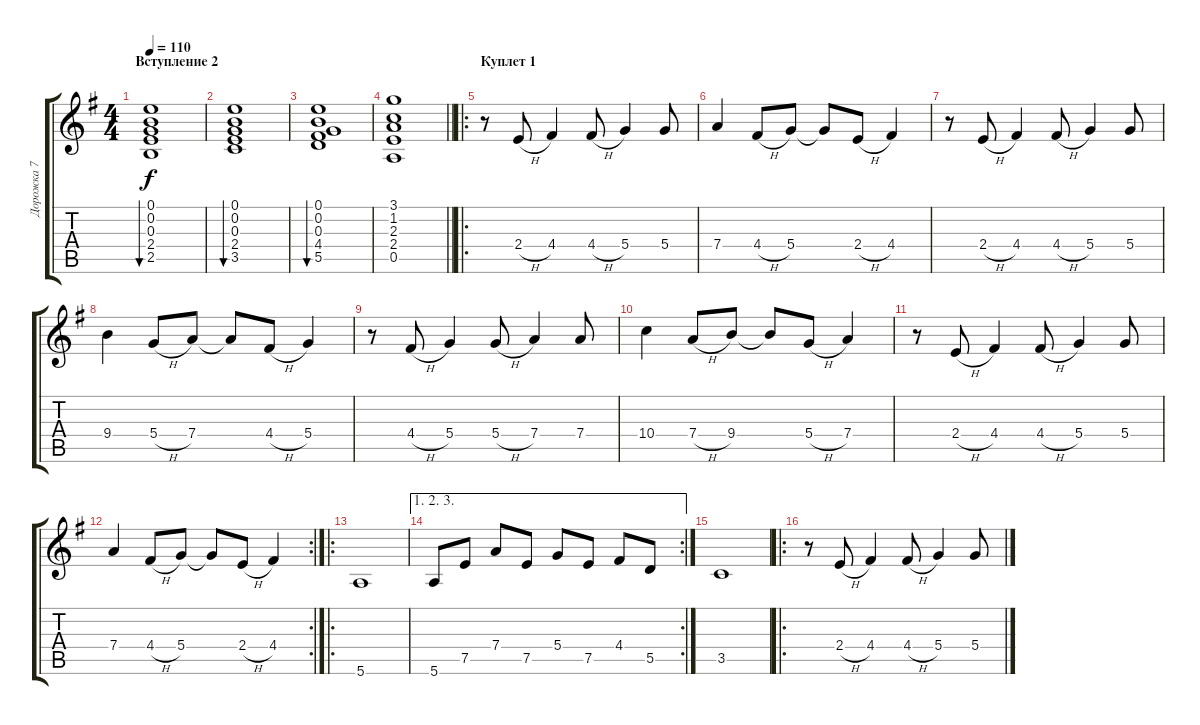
\track ("Дорожка 7" "Дорожка 7") {instrument acousticguitarsteel}
\staff {score tabs}
\tuning (E4 B3 G3 D3 A2 E2) {hide}
\ts (4 4)
\section ("" "Вступление 2")
\tempo 110
\clef g2
\ks eminor
(0.1 0.2 0.3 2.4 2.5).1{bu 240 dy f} |
(0.1 0.2 0.3 2.4 3.5).1{bu 240} |
(0.1 0.2 0.3 4.4 5.5).1{bu 240} |
\barLineRight lightlight
(3.1 1.2 2.3 2.4 0.5).1 |
\ro
\section ("" "Куплет 1")
r.8 2.4{h}.8 4.4.4 4.4{h}.8 5.4.4 5.4.8 |
7.4.4 4.4{h}.8 5.4.8 5.4{t}.8 2.4{h}.8 4.4.4 |
r.8 2.4{h}.8 4.4.4 4.4{h}.8 5.4.4 5.4.8 |
9.4.4 5.4{h}.8 7.4.8 7.4{t}.8 4.4{h}.8 5.4.4 |
r.8 4.4{h}.8 5.4.4 5.4{h}.8 7.4.4 7.4.8 |
10.4.4 7.4{h}.8 9.4.8 9.4{t}.8 5.4{h}.8 7.4.4 |
r.8 2.4{h}.8 4.4.4 4.4{h}.8 5.4.4 5.4.8 |
\rc 2
7.4.4 4.4{h}.8 5.4.8 5.4{t}.8 2.4{h}.8 4.4.4 |
\ro
5.6.1 |
\ae (1 2 3)
\rc 2
5.6.8 7.5.8 7.4.8 7.5.8 5.4.8 7.5.8 4.4.8 5.5.8 |
3.5.1 |
\ro
r.8 2.4{h}.8 4.4.4 4.4{h}.8 5.4.4 5.4.8
